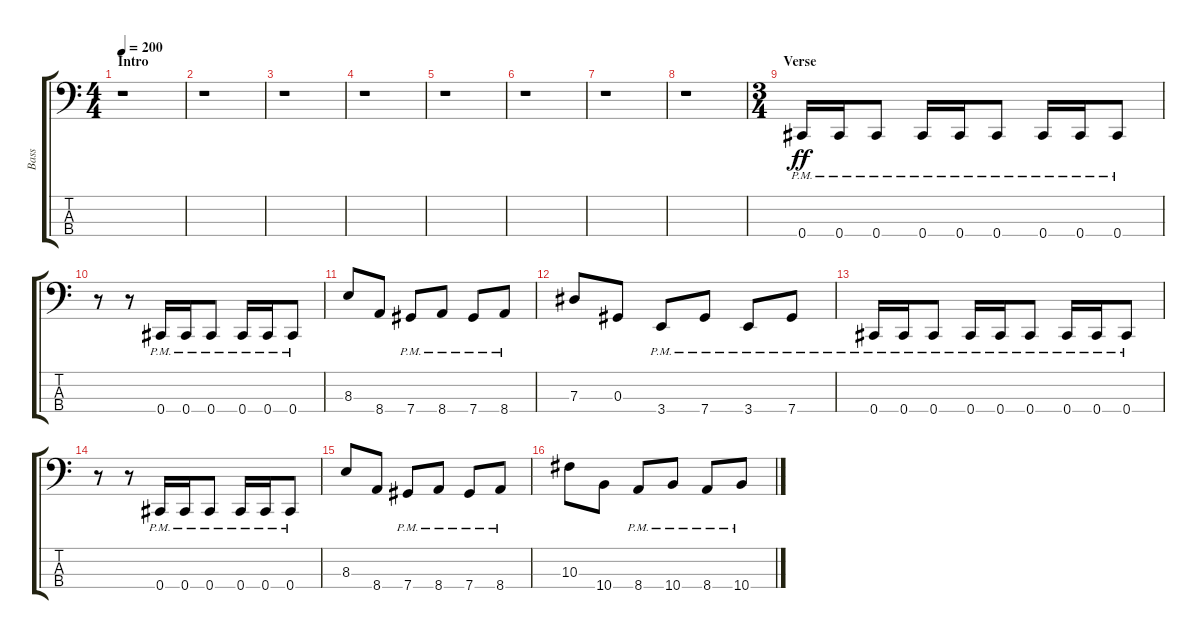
\track ("Bass" "Bass") {instrument electricbassfinger}
\staff {score tabs}
\tuning (Gb2 Db2 Ab1 Db1) {hide}
\ts (4 4)
\section ("" "Intro")
\tempo 200
\clef f4
\ks c
r.1{dy ff instrument electricbassfinger} |
r.1 |
r.1 |
r.1 |
r.1 |
r.1 |
r.1 |
r.1 |
\ts (3 4)
\section ("" "Verse")
0.4{pm}.16 0.4{pm}.16 0.4{pm}.8 0.4{pm}.16 0.4{pm}.16 0.4{pm}.8 0.4{pm}.16 0.4{pm}.16 0.4{pm}.8 |
r.8 r.8 0.4{pm}.16 0.4{pm}.16 0.4{pm}.8 0.4{pm}.16 0.4{pm}.16 0.4{pm}.8 |
8.3.8 8.4.8 7.4{pm}.8 8.4{pm}.8 7.4{pm}.8 8.4{pm}.8 |
7.3.8 0.3.8 3.4{pm}.8 7.4{pm}.8 3.4{pm}.8 7.4{pm}.8 |
0.4{pm}.16 0.4{pm}.16 0.4{pm}.8 0.4{pm}.16 0.4{pm}.16 0.4{pm}.8 0.4{pm}.16 0.4{pm}.16 0.4{pm}.8 |
r.8 r.8 0.4{pm}.16 0.4{pm}.16 0.4{pm}.8 0.4{pm}.16 0.4{pm}.16 0.4{pm}.8 |
8.3.8 8.4.8 7.4{pm}.8 8.4{pm}.8 7.4{pm}.8 8.4{pm}.8 |
10.3.8 10.4.8 8.4{pm}.8 10.4{pm}.8 8.4{pm}.8 10.4{pm}.8
